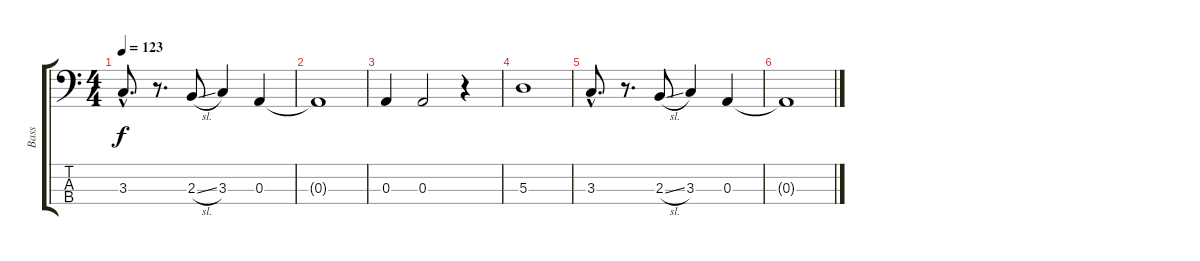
\track ("Bass" "Bass") {instrument acousticbass}
\staff {score tabs}
\tuning (G2 D2 A1 E1) {hide}
\ts (4 4)
\tempo 123
\clef f4
\ks c
3.3{hac}.8{d dy f} r.8{d} 2.3{sl}.8 3.3.4 0.3.4 |
0.3{t}.1 |
0.3.4 0.3.2 r.4 |
5.3.1 |
3.3{hac}.8{d} r.8{d} 2.3{sl}.8 3.3.4 0.3.4 |
0.3{t}.1
